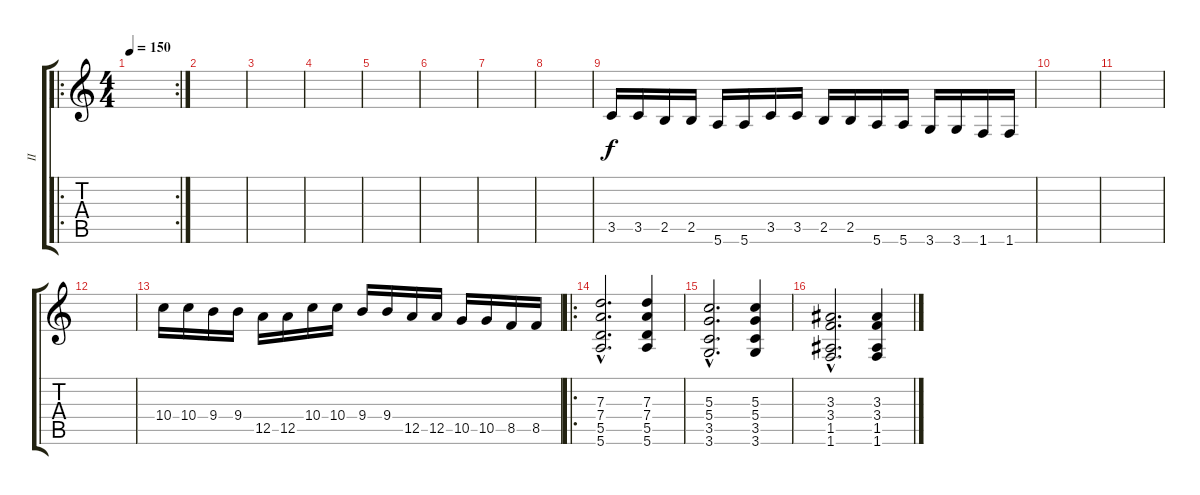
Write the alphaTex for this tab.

\track ("II" "II") {instrument distortionguitar}
\staff {score tabs}
\tuning (E4 B3 G3 D3 A2 E2) {hide}
\ro
\rc 2
\ts (4 4)
\tempo 150
\clef g2
\ks c
|
|
|
|
|
|
|
|
3.5.16 3.5.16 2.5.16 2.5.16 5.6.16 5.6.16 3.5.16 3.5.16 2.5.16 2.5.16 5.6.16 5.6.16 3.6.16 3.6.16 1.6.16 1.6.16 |
|
|
|
10.4.16 10.4.16 9.4.16 9.4.16 12.5.16 12.5.16 10.4.16 10.4.16 9.4.16 9.4.16 12.5.16 12.5.16 10.5.16 10.5.16 8.5.16 8.5.16 |
\ro
(7.3{hac} 7.4{hac} 5.5{hac} 5.6{hac}).2{d} (7.3 7.4 5.5 5.6).4 |
(5.3{hac} 5.4{hac} 3.5{hac} 3.6{hac}).2{d} (5.3 5.4 3.5 3.6).4 |
(3.3{hac} 3.4{hac} 1.5{hac} 1.6{hac}).2{d} (3.3 3.4 1.5 1.6).4
